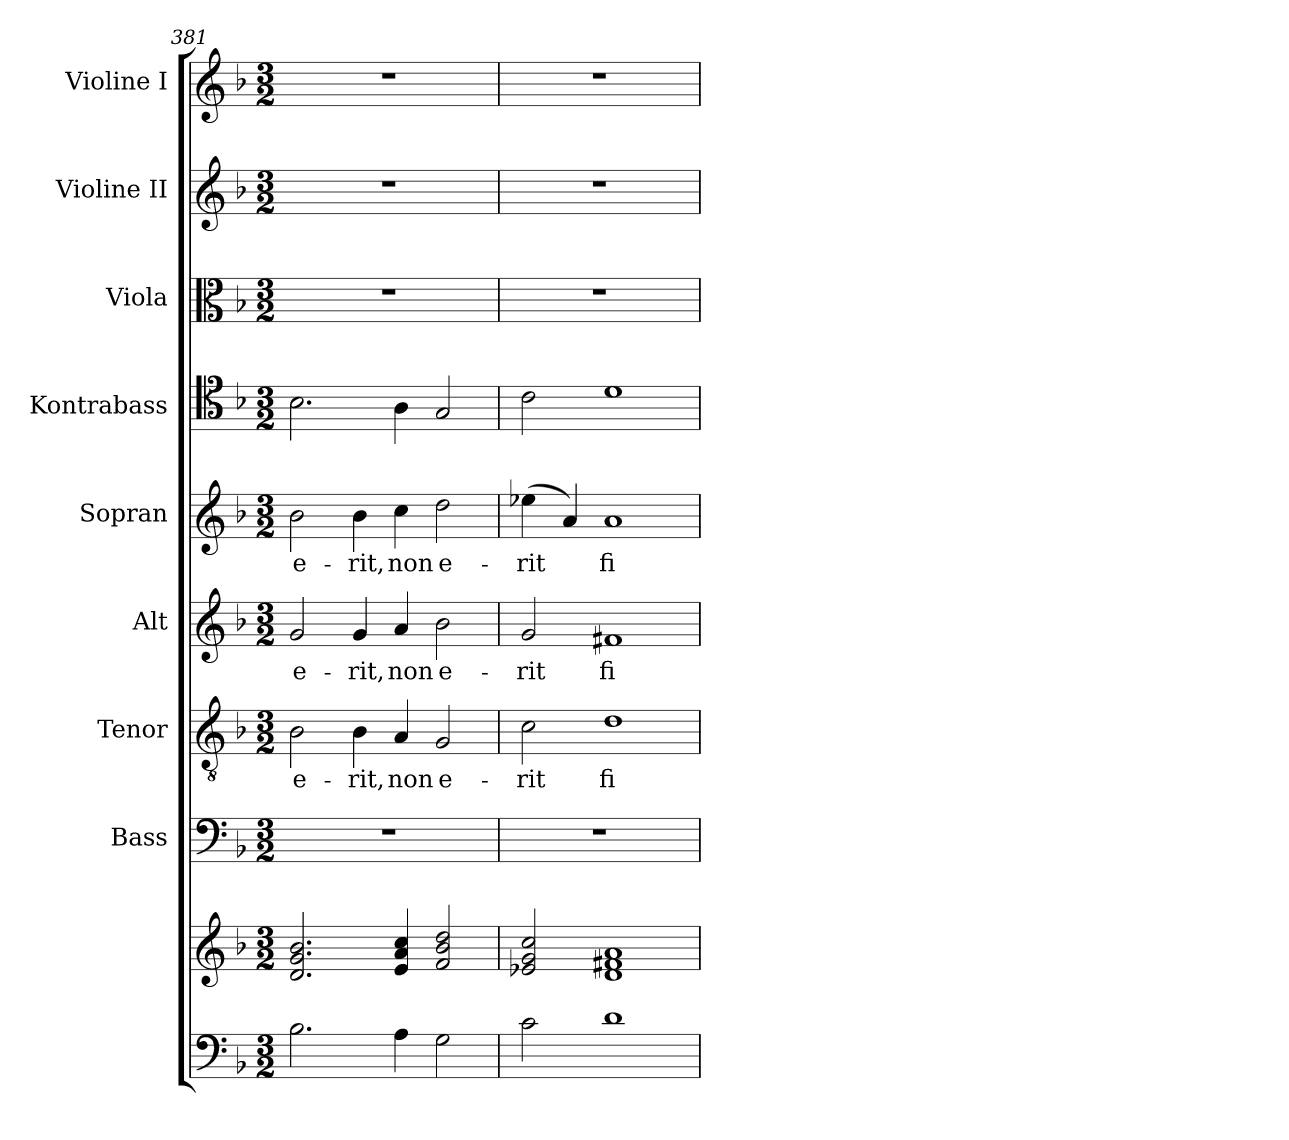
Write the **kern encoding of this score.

**kern	**kern	**kern	**kern	**text	**kern	**text	**kern	**text	**kern	**kern	**kern	**kern
*part9	*part9	*part8	*part7	*part7	*part6	*part6	*part5	*part5	*part4	*part3	*part2	*part1
*staff10	*staff9	*staff8	*staff7	*staff7	*staff6	*staff6	*staff5	*staff5	*staff4	*staff3	*staff2	*staff1
*	*	*I"Bass	*I"Tenor	*	*I"Alt	*	*I"Sopran	*	*I"Kontrabass	*I"Viola	*I"Violine II	*I"Violine I
*	*	*I'B.	*I'T.	*	*I'A.	*	*I'S.	*	*I'Kb.	*I'Vla.	*I'Vl. II	*I'Vl. I
*clefF4	*clefG2	*clefF4	*clefGv2	*	*clefG2	*	*clefG2	*	*clefC4	*clefC3	*clefG2	*clefG2
*	*	*	*	*	*	*	*	*	*ITrd7c12	*	*	*
*k[b-]	*k[b-]	*k[b-]	*k[b-]	*	*k[b-]	*	*k[b-]	*	*k[b-]	*k[b-]	*k[b-]	*k[b-]
*F:	*F:	*F:	*F:	*	*F:	*	*F:	*	*F:	*F:	*F:	*F:
*M3/2	*M3/2	*M3/2	*M3/2	*	*M3/2	*	*M3/2	*	*M3/2	*M3/2	*M3/2	*M3/2
=381	=381	=381	=381	=381	=381	=381	=381	=381	=381	=381	=381	=381
!	!	!	!	!LO:LY:b	!	!LO:LY:b	!	!LO:LY:b	!	!	!	!
2.B-\	2.d/ 2.g/ 2.b-/	1.r	2B-\	e-	2g/	e-	2b-\	e-	2.BB-\	1.r	1.r	1.r
!	!	!	!	!LO:LY:b	!	!LO:LY:b	!	!LO:LY:b	!	!	!	!
.	.	.	4B-\	-rit,	4g/	-rit,	4b-\	-rit,	.	.	.	.
!	!	!	!	!LO:LY:b	!	!LO:LY:b	!	!LO:LY:b	!	!	!	!
4A\	4e/ 4a/ 4cc/	.	4A/	non	4a/	non	4cc\	non	4AA\	.	.	.
!	!	!	!	!LO:LY:b	!	!LO:LY:b	!	!LO:LY:b	!	!	!	!
2G\	2f/ 2b-/ 2dd/	.	2G/	e-	2b-\	e-	2dd\	e-	2GG/	.	.	.
=382	=382	=382	=382	=382	=382	=382	=382	=382	=382	=382	=382	=382
!	!	!	!	!LO:LY:b	!	!LO:LY:b	!	!LO:LY:b	!	!	!	!
2c\	2e-X/ 2g/ 2cc/	1.r	2c\	-rit	2g/	-rit	(>4ee-X\	-rit	2C\	1.r	1.r	1.r
.	.	.	.	.	.	.	4a/)	.	.	.	.	.
!	!	!	!	!LO:LY:b	!	!LO:LY:b	!	!LO:LY:b	!	!	!	!
1d	1d 1f#X 1a	.	1d	fi-	1f#X	fi-	1a	fi-	1D	.	.	.
=	=	=	=	=	=	=	=	=	=	=	=	=
*-	*-	*-	*-	*-	*-	*-	*-	*-	*-	*-	*-	*-
